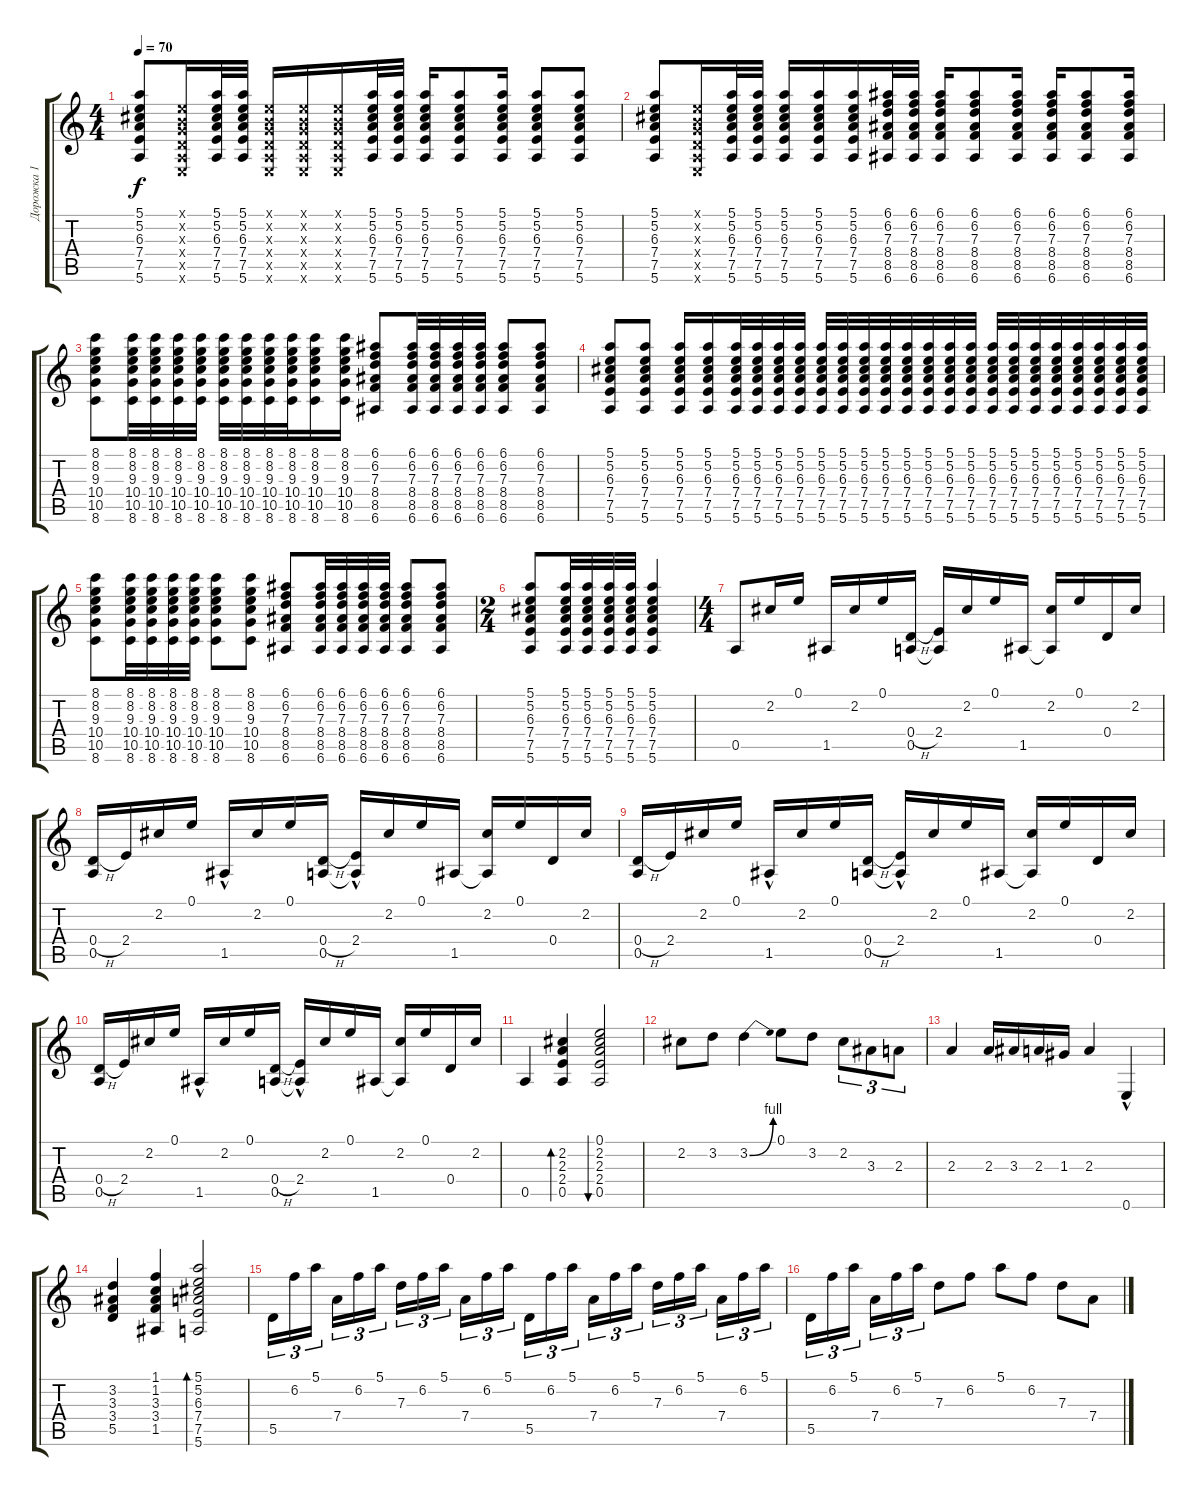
\track ("Дорожка 1" "Дорожка 1") {instrument acousticguitarnylon}
\staff {score tabs}
\tuning (E4 B3 G3 D3 A2 E2) {hide}
\ts (4 4)
\tempo 70
\clef g2
\ks c
(5.1 5.2 6.3 7.4 7.5 5.6).8{dy f} (0.1{x} 0.2{x} 0.3{x} 0.4{x} 0.5{x} 0.6{x}).16 (5.1 5.2 6.3 7.4 7.5 5.6).32 (5.1 5.2 6.3 7.4 7.5 5.6).32 (0.1{x} 0.2{x} 0.3{x} 0.4{x} 0.5{x} 0.6{x}).16 (0.1{x} 0.2{x} 0.3{x} 0.4{x} 0.5{x} 0.6{x}).16 (0.1{x} 0.2{x} 0.3{x} 0.4{x} 0.5{x} 0.6{x}).16 (5.1 5.2 6.3 7.4 7.5 5.6).32 (5.1 5.2 6.3 7.4 7.5 5.6).32 (5.1 5.2 6.3 7.4 7.5 5.6).16 (5.1 5.2 6.3 7.4 7.5 5.6).8 (5.1 5.2 6.3 7.4 7.5 5.6).16 (5.1 5.2 6.3 7.4 7.5 5.6).8 (5.1 5.2 6.3 7.4 7.5 5.6).8 |
(5.1 5.2 6.3 7.4 7.5 5.6).8 (0.1{x} 0.2{x} 0.3{x} 0.4{x} 0.5{x} 0.6{x}).16 (5.1 5.2 6.3 7.4 7.5 5.6).32 (5.1 5.2 6.3 7.4 7.5 5.6).32 (5.1 5.2 6.3 7.4 7.5 5.6).16 (5.1 5.2 6.3 7.4 7.5 5.6).16 (5.1 5.2 6.3 7.4 7.5 5.6).16 (6.1 6.2 7.3 8.4 8.5 6.6).32 (6.1 6.2 7.3 8.4 8.5 6.6).32 (6.1 6.2 7.3 8.4 8.5 6.6).16 (6.1 6.2 7.3 8.4 8.5 6.6).8 (6.1 6.2 7.3 8.4 8.5 6.6).16 (6.1 6.2 7.3 8.4 8.5 6.6).16 (6.1 6.2 7.3 8.4 8.5 6.6).8 (6.1 6.2 7.3 8.4 8.5 6.6).16 |
(8.1 8.2 9.3 10.4 10.5 8.6).8 (8.1 8.2 9.3 10.4 10.5 8.6).32 (8.1 8.2 9.3 10.4 10.5 8.6).32 (8.1 8.2 9.3 10.4 10.5 8.6).32 (8.1 8.2 9.3 10.4 10.5 8.6).32 (8.1 8.2 9.3 10.4 10.5 8.6).32 (8.1 8.2 9.3 10.4 10.5 8.6).32 (8.1 8.2 9.3 10.4 10.5 8.6).32 (8.1 8.2 9.3 10.4 10.5 8.6).32 (8.1 8.2 9.3 10.4 10.5 8.6).16 (8.1 8.2 9.3 10.4 10.5 8.6).16 (6.1 6.2 7.3 8.4 8.5 6.6).8 (6.1 6.2 7.3 8.4 8.5 6.6).32 (6.1 6.2 7.3 8.4 8.5 6.6).32 (6.1 6.2 7.3 8.4 8.5 6.6).32 (6.1 6.2 7.3 8.4 8.5 6.6).32 (6.1 6.2 7.3 8.4 8.5 6.6).8 (6.1 6.2 7.3 8.4 8.5 6.6).8 |
(5.1 5.2 6.3 7.4 7.5 5.6).8 (5.1 5.2 6.3 7.4 7.5 5.6).8 (5.1 5.2 6.3 7.4 7.5 5.6).16 (5.1 5.2 6.3 7.4 7.5 5.6).16 (5.1 5.2 6.3 7.4 7.5 5.6).32 (5.1 5.2 6.3 7.4 7.5 5.6).32 (5.1 5.2 6.3 7.4 7.5 5.6).32 (5.1 5.2 6.3 7.4 7.5 5.6).32 (5.1 5.2 6.3 7.4 7.5 5.6).32 (5.1 5.2 6.3 7.4 7.5 5.6).32 (5.1 5.2 6.3 7.4 7.5 5.6).32 (5.1 5.2 6.3 7.4 7.5 5.6).32 (5.1 5.2 6.3 7.4 7.5 5.6).32 (5.1 5.2 6.3 7.4 7.5 5.6).32 (5.1 5.2 6.3 7.4 7.5 5.6).32 (5.1 5.2 6.3 7.4 7.5 5.6).32 (5.1 5.2 6.3 7.4 7.5 5.6).32 (5.1 5.2 6.3 7.4 7.5 5.6).32 (5.1 5.2 6.3 7.4 7.5 5.6).32 (5.1 5.2 6.3 7.4 7.5 5.6).32 (5.1 5.2 6.3 7.4 7.5 5.6).32 (5.1 5.2 6.3 7.4 7.5 5.6).32 (5.1 5.2 6.3 7.4 7.5 5.6).32 (5.1 5.2 6.3 7.4 7.5 5.6).32 |
(8.1 8.2 9.3 10.4 10.5 8.6).8 (8.1 8.2 9.3 10.4 10.5 8.6).32 (8.1 8.2 9.3 10.4 10.5 8.6).32 (8.1 8.2 9.3 10.4 10.5 8.6).32 (8.1 8.2 9.3 10.4 10.5 8.6).32 (8.1 8.2 9.3 10.4 10.5 8.6).8 (8.1 8.2 9.3 10.4 10.5 8.6).8 (6.1 6.2 7.3 8.4 8.5 6.6).8 (6.1 6.2 7.3 8.4 8.5 6.6).32 (6.1 6.2 7.3 8.4 8.5 6.6).32 (6.1 6.2 7.3 8.4 8.5 6.6).32 (6.1 6.2 7.3 8.4 8.5 6.6).32 (6.1 6.2 7.3 8.4 8.5 6.6).8 (6.1 6.2 7.3 8.4 8.5 6.6).8 |
\ts (2 4)
(5.1 5.2 6.3 7.4 7.5 5.6).8 (5.1 5.2 6.3 7.4 7.5 5.6).32 (5.1 5.2 6.3 7.4 7.5 5.6).32 (5.1 5.2 6.3 7.4 7.5 5.6).32 (5.1 5.2 6.3 7.4 7.5 5.6).32 (5.1 5.2 6.3 7.4 7.5 5.6).4 |
\ts (4 4)
0.5.8 2.2.16 0.1.16 1.5.16 2.2.16 0.1.16 (0.4{h} 0.5).16 (2.4 0.5{t}).16 2.2.16 0.1.16 1.5.16 (2.2 1.5{t}).16 0.1.16 0.4.16 2.2.16 |
(0.4{h} 0.5).16 2.4.16 2.2.16 0.1.16 1.5{hac}.16 2.2.16 0.1.16 (0.4{h} 0.5).16 (2.4 0.5{hac t}).16 2.2.16 0.1.16 1.5.16 (2.2 1.5{t}).16 0.1.16 0.4.16 2.2.16 |
(0.4{h} 0.5).16 2.4.16 2.2.16 0.1.16 1.5{hac}.16 2.2.16 0.1.16 (0.4{h} 0.5).16 (2.4 0.5{hac t}).16 2.2.16 0.1.16 1.5.16 (2.2 1.5{t}).16 0.1.16 0.4.16 2.2.16 |
(0.4{h} 0.5).16 2.4.16 2.2.16 0.1.16 1.5{hac}.16 2.2.16 0.1.16 (0.4{h} 0.5).16 (2.4 0.5{hac t}).16 2.2.16 0.1.16 1.5.16 (2.2 1.5{t}).16 0.1.16 0.4.16 2.2.16 |
0.5.4 (2.2 2.3 2.4 0.5).4{bd 480} (0.1 2.2 2.3 2.4 0.5).2{bu 480} |
2.2.8 3.2.8 3.2{be (bend 0 0 60 4)}.4 0.1.8 3.2.8 2.2.8{tu (3 2)} 3.3.8{tu (3 2)} 2.3.8{tu (3 2)} |
2.3.4 2.3.16 3.3.16 2.3.16 1.3.16 2.3.4 0.6{hac}.4 |
(3.2 3.3 3.4 5.5).4 (1.1 1.2 3.3 3.4 1.5).4 (5.1 5.2 6.3 7.4 7.5 5.6).2{bd 480} |
5.5.16{tu (3 2)} 6.2.16{tu (3 2)} 5.1.16{tu (3 2)} 7.4.16{tu (3 2)} 6.2.16{tu (3 2)} 5.1.16{tu (3 2)} 7.3.16{tu (3 2)} 6.2.16{tu (3 2)} 5.1.16{tu (3 2)} 7.4.16{tu (3 2)} 6.2.16{tu (3 2)} 5.1.16{tu (3 2)} 5.5.16{tu (3 2)} 6.2.16{tu (3 2)} 5.1.16{tu (3 2)} 7.4.16{tu (3 2)} 6.2.16{tu (3 2)} 5.1.16{tu (3 2)} 7.3.16{tu (3 2)} 6.2.16{tu (3 2)} 5.1.16{tu (3 2)} 7.4.16{tu (3 2)} 6.2.16{tu (3 2)} 5.1.16{tu (3 2)} |
5.5.16{tu (3 2)} 6.2.16{tu (3 2)} 5.1.16{tu (3 2)} 7.4.16{tu (3 2)} 6.2.16{tu (3 2)} 5.1.16{tu (3 2)} 7.3.8 6.2.8 5.1.8 6.2.8 7.3.8 7.4.8
